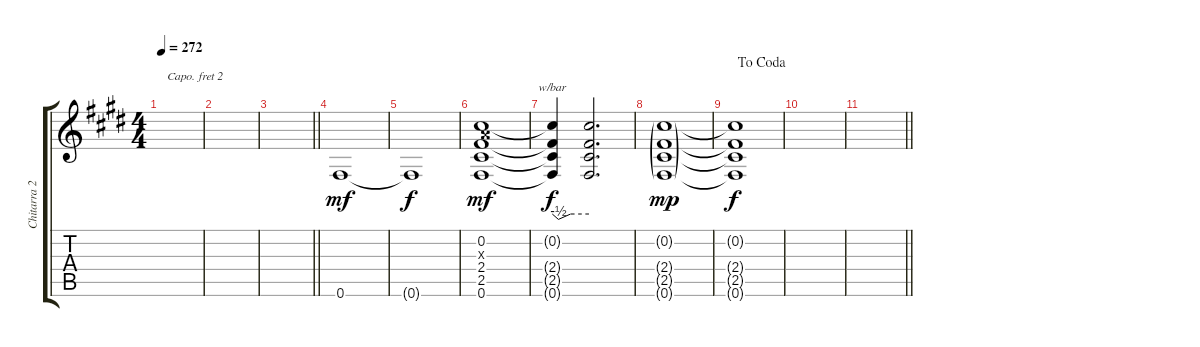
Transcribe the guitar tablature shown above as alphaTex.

\track ("Chitarra 2" "Chitarra 2") {instrument acousticguitarsteel}
\staff {score tabs}
\capo 2
\tuning (E4 B3 G3 D3 A2 E2) {hide}
\ts (4 4)
\tempo 272
\clef g2
\ks e
|
|
\barLineRight lightlight
|
0.6.1{dy mf} |
0.6{t}.1{dy f} |
(0.2 0.3{x} 2.4 2.5 0.6).1{dy mf} |
(0.2{t} 2.4{t} 2.5{t} 0.6{t}).4{tbe (custom default 0 0 10 -2 30 0 60 0) dy f} (0.2{t} 2.4{t} 2.5{t} 0.6{t}).2{d} |
(0.2{g} 2.4{g} 2.5{g} 0.6{g}).1{dy mp} |
\jump dacoda
(0.2{t} 2.4{t} 2.5{t} 0.6{t}).1{dy f} |
|
\barLineRight lightlight
